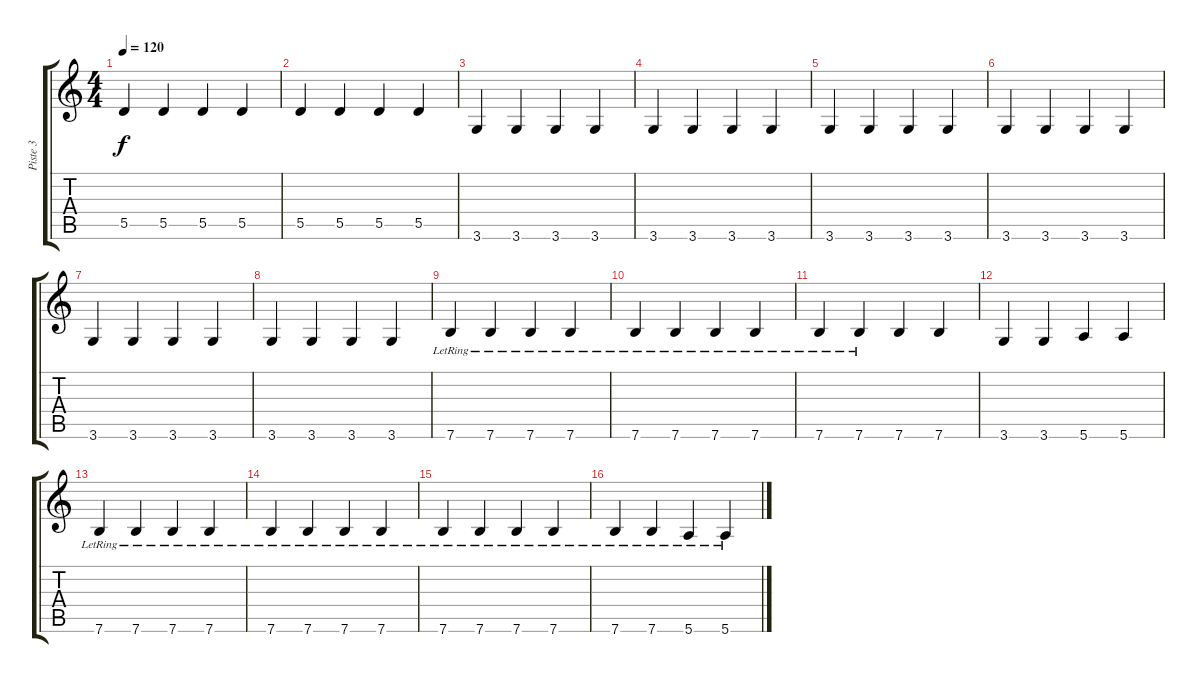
\track ("Piste 3" "Piste 3") {instrument electricbassfinger}
\staff {score tabs}
\tuning (E4 B3 G3 D3 A2 E2) {hide}
\ts (4 4)
\tempo 120
\clef g2
\ks c
5.5.4{dy f} 5.5.4 5.5.4 5.5.4 |
5.5.4 5.5.4 5.5.4 5.5.4 |
3.6.4 3.6.4 3.6.4 3.6.4 |
3.6.4 3.6.4 3.6.4 3.6.4 |
3.6.4 3.6.4 3.6.4 3.6.4 |
3.6.4 3.6.4 3.6.4 3.6.4 |
3.6.4 3.6.4 3.6.4 3.6.4 |
3.6.4 3.6.4 3.6.4 3.6.4 |
7.6{lr}.4 7.6{lr}.4 7.6{lr}.4 7.6{lr}.4 |
7.6{lr}.4 7.6{lr}.4 7.6{lr}.4 7.6{lr}.4 |
7.6{lr}.4 7.6{lr}.4 7.6.4 7.6.4 |
3.6.4 3.6.4 5.6.4 5.6.4 |
7.6{lr}.4 7.6{lr}.4 7.6{lr}.4 7.6{lr}.4 |
7.6{lr}.4 7.6{lr}.4 7.6{lr}.4 7.6{lr}.4 |
7.6{lr}.4 7.6{lr}.4 7.6{lr}.4 7.6{lr}.4 |
7.6{lr}.4 7.6{lr}.4 5.6{lr}.4 5.6{lr}.4
